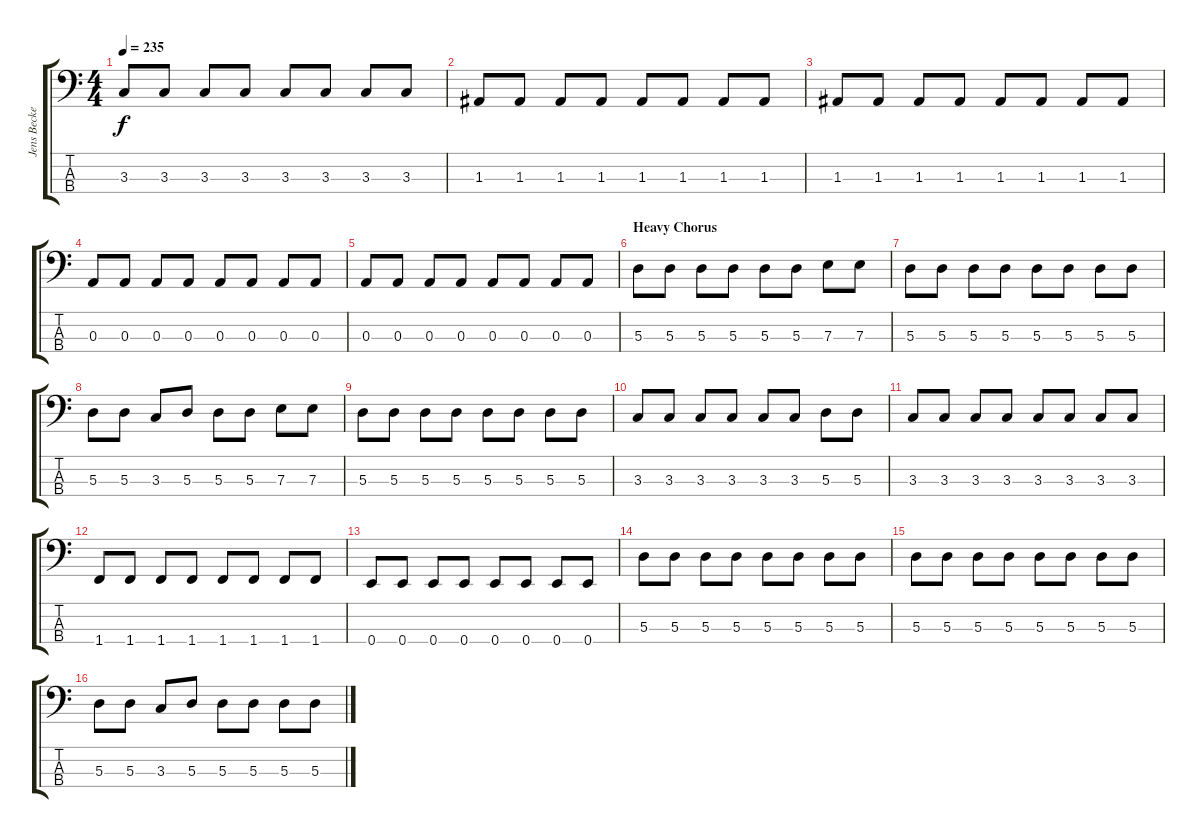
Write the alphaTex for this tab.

\track ("Jens Becker" "Jens Becke") {instrument electricbasspick}
\staff {score tabs}
\tuning (G2 D2 A1 E1) {hide}
\ts (4 4)
\tempo 235
\clef f4
\ks c
3.3.8{dy f} 3.3.8 3.3.8 3.3.8 3.3.8 3.3.8 3.3.8 3.3.8 |
1.3.8 1.3.8 1.3.8 1.3.8 1.3.8 1.3.8 1.3.8 1.3.8 |
1.3.8 1.3.8 1.3.8 1.3.8 1.3.8 1.3.8 1.3.8 1.3.8 |
0.3.8 0.3.8 0.3.8 0.3.8 0.3.8 0.3.8 0.3.8 0.3.8 |
0.3.8 0.3.8 0.3.8 0.3.8 0.3.8 0.3.8 0.3.8 0.3.8 |
\section ("" "Heavy Chorus")
5.3.8 5.3.8 5.3.8 5.3.8 5.3.8 5.3.8 7.3.8 7.3.8 |
5.3.8 5.3.8 5.3.8 5.3.8 5.3.8 5.3.8 5.3.8 5.3.8 |
5.3.8 5.3.8 3.3.8 5.3.8 5.3.8 5.3.8 7.3.8 7.3.8 |
5.3.8 5.3.8 5.3.8 5.3.8 5.3.8 5.3.8 5.3.8 5.3.8 |
3.3.8 3.3.8 3.3.8 3.3.8 3.3.8 3.3.8 5.3.8 5.3.8 |
3.3.8 3.3.8 3.3.8 3.3.8 3.3.8 3.3.8 3.3.8 3.3.8 |
1.4.8 1.4.8 1.4.8 1.4.8 1.4.8 1.4.8 1.4.8 1.4.8 |
0.4.8 0.4.8 0.4.8 0.4.8 0.4.8 0.4.8 0.4.8 0.4.8 |
5.3.8 5.3.8 5.3.8 5.3.8 5.3.8 5.3.8 5.3.8 5.3.8 |
5.3.8 5.3.8 5.3.8 5.3.8 5.3.8 5.3.8 5.3.8 5.3.8 |
5.3.8 5.3.8 3.3.8 5.3.8 5.3.8 5.3.8 5.3.8 5.3.8
